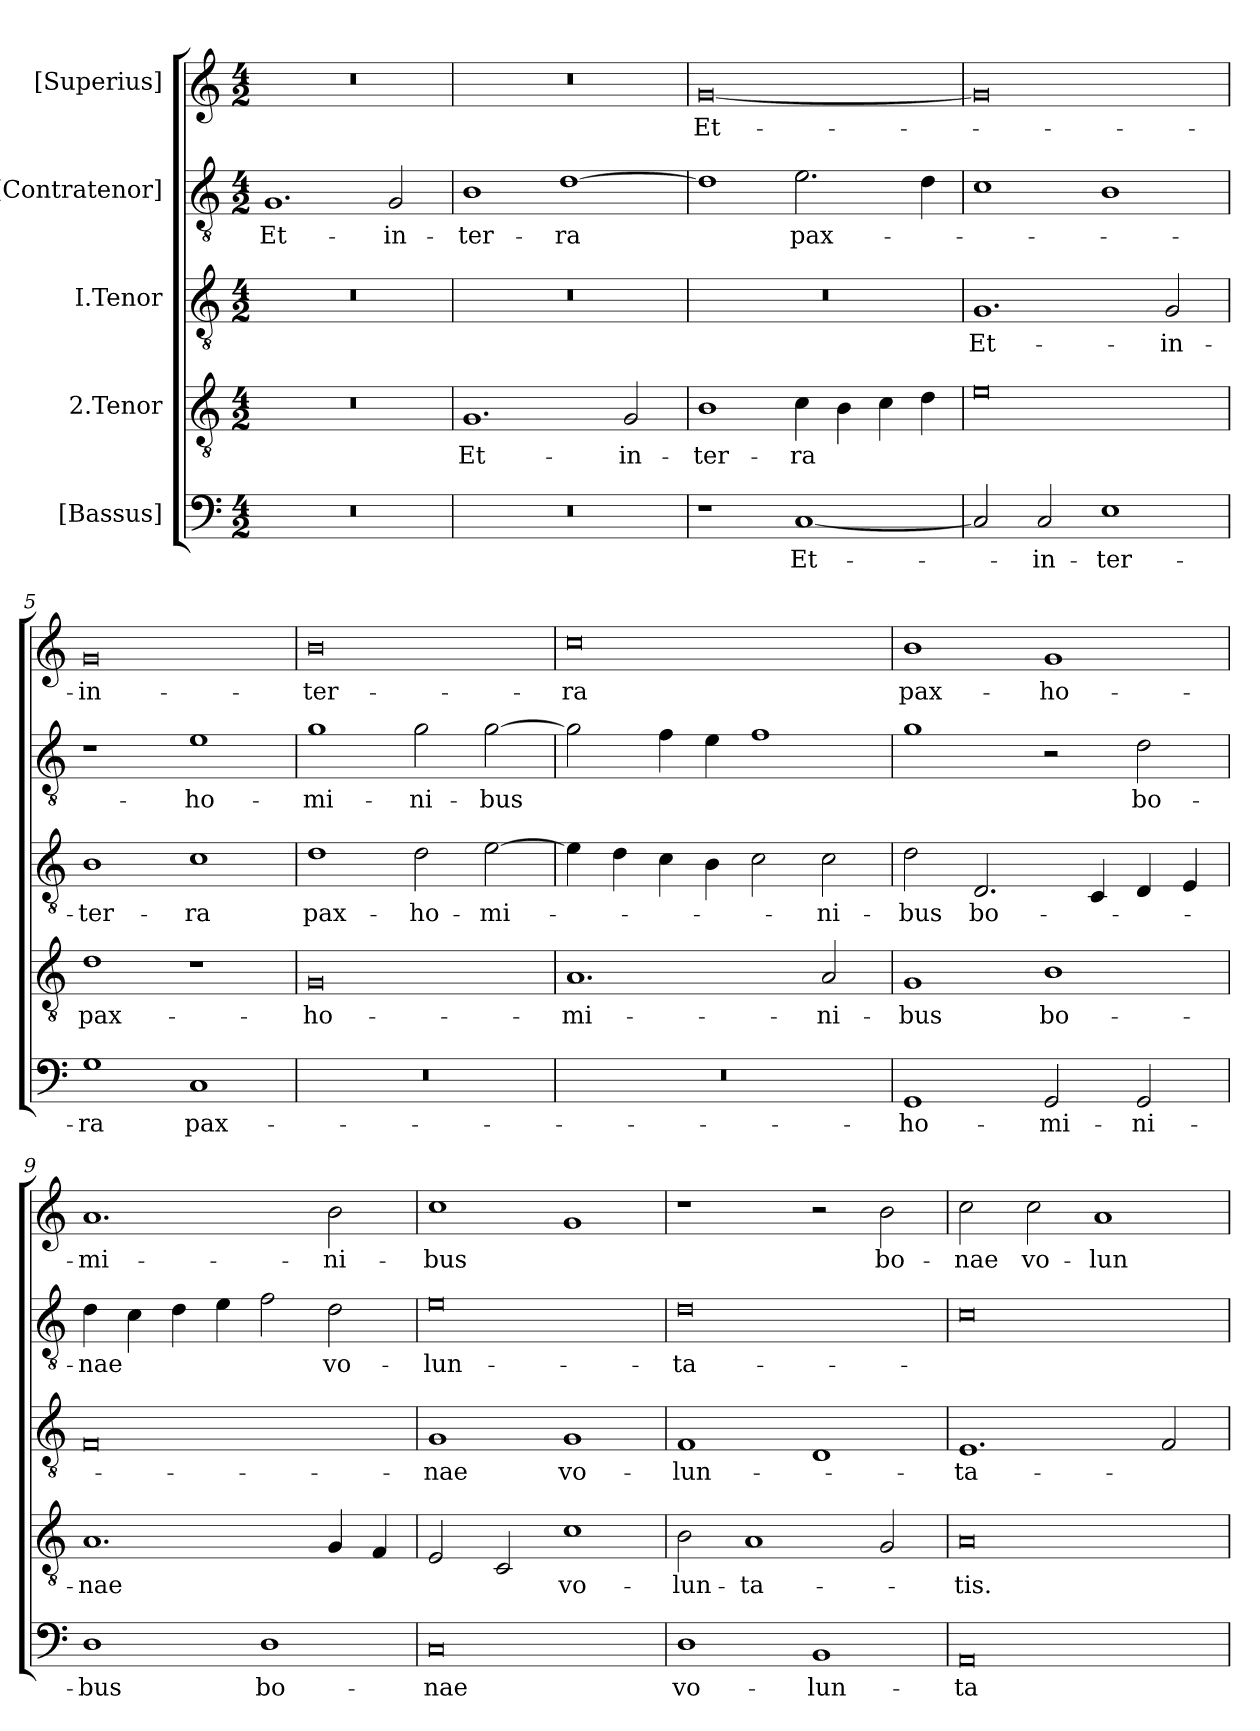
**kern	**text	**kern	**text	**kern	**text	**kern	**text	**kern	**text
*part5	*part5	*part4	*part4	*part3	*part3	*part2	*part2	*part1	*part1
*staff5	*staff5	*staff4	*staff4	*staff3	*staff3	*staff2	*staff2	*staff1	*staff1
*I"[Bassus]	*	*I"2.Tenor	*	*I"I.Tenor	*	*I"[Contratenor]	*	*I"[Superius]	*
*clefF4	*	*clefGv2	*	*clefGv2	*	*clefGv2	*	*clefG2	*
*k[]	*	*k[]	*	*k[]	*	*k[]	*	*k[]	*
*M4/2	*	*M4/2	*	*M4/2	*	*M4/2	*	*M4/2	*
=1	=1	=1	=1	=1	=1	=1	=1	=1	=1
0r	.	0r	.	0r	.	1.G/	Et-	0r	.
.	.	.	.	.	.	2G/	in-	.	.
=2	=2	=2	=2	=2	=2	=2	=2	=2	=2
0r	.	1.G/	Et-	0r	.	1B\	ter-	0r	.
.	.	.	.	.	.	[1d\	-ra	.	.
.	.	2G/	in-	.	.	.	.	.	.
=3	=3	=3	=3	=3	=3	=3	=3	=3	=3
1r	.	1B\	ter-	0r	.	1d\]	.	[0g/	Et-
[1C/	Et-	4c\	-ra	.	.	2.e\	pax-	.	.
.	.	4B\	.	.	.	.	.	.	.
.	.	4c\	.	.	.	.	.	.	.
.	.	4d\	.	.	.	4d\	.	.	.
=4	=4	=4	=4	=4	=4	=4	=4	=4	=4
2C/]	.	0e\	.	1.G/	Et-	1c\	.	0g/]	.
2C/	in-	.	.	.	.	.	.	.	.
1E\	ter-	.	.	.	.	1B\	.	.	.
.	.	.	.	2G/	in-	.	.	.	.
=5	=5	=5	=5	=5	=5	=5	=5	=5	=5
1G\	-ra	1d\	pax-	1B\	ter-	1r	.	0g/	in-
1C/	pax-	1r	.	1c\	-ra	1e\	ho-	.	.
=6	=6	=6	=6	=6	=6	=6	=6	=6	=6
0r	.	0G/	ho-	1d\	pax-	1g\	-mi-	0b\	ter-
.	.	.	.	2d\	ho-	2g\	-ni-	.	.
.	.	.	.	[2e\	-mi-	[2g\	-bus	.	.
=7	=7	=7	=7	=7	=7	=7	=7	=7	=7
0r	.	1.A/	-mi-	4e\]	.	2g\]	.	0cc\	-ra
.	.	.	.	4d\	.	.	.	.	.
.	.	.	.	4c\	.	4f\	.	.	.
.	.	.	.	4B\	.	4e\	.	.	.
.	.	.	.	2c\	.	1f\	.	.	.
.	.	2A/	-ni-	2c\	-ni-	.	.	.	.
=8	=8	=8	=8	=8	=8	=8	=8	=8	=8
1GG/	ho-	1G/	-bus	2d\	-bus	1g\	.	1b\	pax-
.	.	.	.	2.D/	bo-	.	.	.	.
2GG/	-mi-	1B\	bo-	.	.	2r	.	1g/	ho-
.	.	.	.	4C/	.	.	.	.	.
2GG/	-ni-	.	.	4D/	.	2d\	bo-	.	.
.	.	.	.	4E/	.	.	.	.	.
=9	=9	=9	=9	=9	=9	=9	=9	=9	=9
1D\	-bus	1.A/	-nae	0F/	.	4d\	-nae	1.a/	-mi-
.	.	.	.	.	.	4c\	.	.	.
.	.	.	.	.	.	4d\	.	.	.
.	.	.	.	.	.	4e\	.	.	.
1D\	bo-	.	.	.	.	2f\	.	.	.
.	.	4G/	.	.	.	2d\	vo-	2b\	-ni-
.	.	4F/	.	.	.	.	.	.	.
=10	=10	=10	=10	=10	=10	=10	=10	=10	=10
0C/	-nae	2E/	.	1G/	-nae	0e\	-lun-	1cc\	-bus
.	.	2C/	.	.	.	.	.	.	.
.	.	1c\	vo-	1G/	vo-	.	.	1g/	.
=11	=11	=11	=11	=11	=11	=11	=11	=11	=11
1D\	vo-	2B\	-lun-	1F/	-lun-	0d\	-ta-	1r	.
.	.	1A/	-ta-	.	.	.	.	.	.
1BB/	-lun-	.	.	1D/	.	.	.	2r	.
.	.	2G/	.	.	.	.	.	2b\	bo-
=12	=12	=12	=12	=12	=12	=12	=12	=12	=12
0AA/	-ta-	0A/	-tis.	1.E/	-ta-	0c\	.	2cc\	-nae
.	.	.	.	.	.	.	.	2cc\	vo-
.	.	.	.	.	.	.	.	1a/	-lun-
.	.	.	.	2F/	.	.	.	.	.
=	=	=	=	=	=	=	=	=	=
*-	*-	*-	*-	*-	*-	*-	*-	*-	*-
